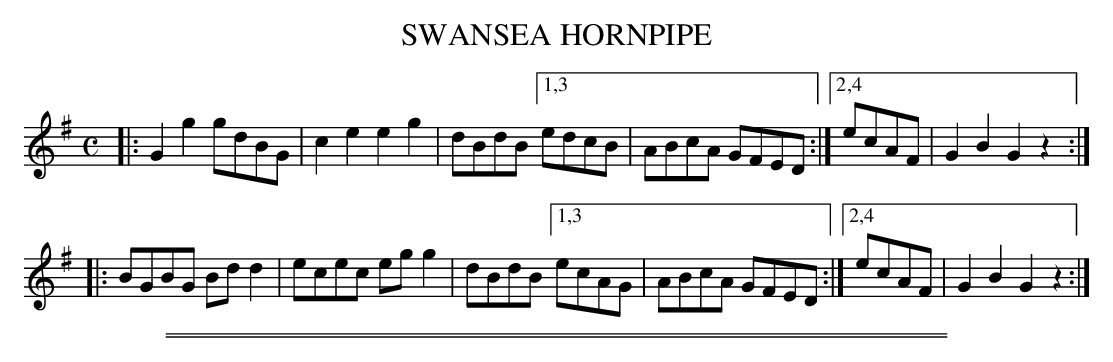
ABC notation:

X:1
T: SWANSEA HORNPIPE
M: C
L: 1/8
K: G
|:\
G2g2 gdBG | c2e2 e2g2 | dBdB \
[1,3 edcB | ABcA GFED :|[2,4 ecAF | G2B2 G2z2 :|
|:\
BGBG Bdd2 | ecec egg2 | dBdB \
[1,3 ecAG | ABcA GFED :|[2,4 ecAF | G2B2 G2z2 :|
